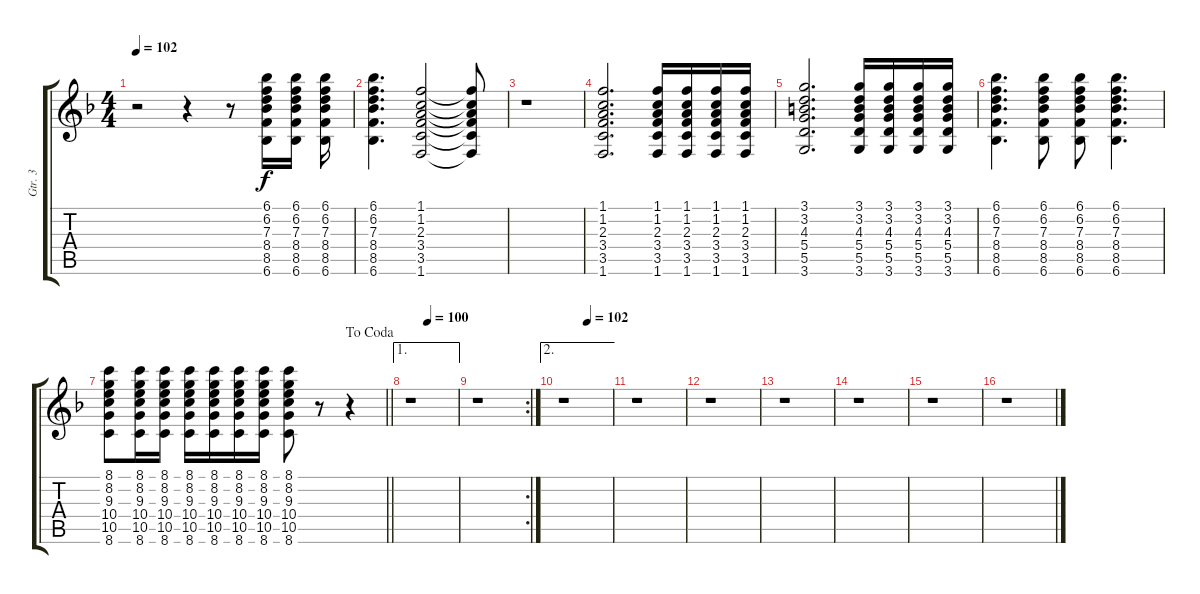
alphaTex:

\track ("Gtr. 3" "Gtr. 3") {instrument acousticguitarsteel}
\staff {score tabs}
\tuning (E4 B3 G3 D3 A2 E2) {hide}
\ts (4 4)
\tempo 102
\clef g2
\ks f
r.2{dy f} r.4 r.8 (6.1 6.2 7.3 8.4 8.5 6.6).16 (6.1 6.2 7.3 8.4 8.5 6.6).16 (6.1 6.2 7.3 8.4 8.5 6.6).16 |
(6.1 6.2 7.3 8.4 8.5 6.6).4{d} (1.1 1.2 2.3 3.4 3.5 1.6).2 (1.1{t} 1.2{t} 2.3{t} 3.4{t} 3.5{t} 1.6{t}).8 |
r.1 |
(1.1 1.2 2.3 3.4 3.5 1.6).2{d} (1.1 1.2 2.3 3.4 3.5 1.6).16 (1.1 1.2 2.3 3.4 3.5 1.6).16 (1.1 1.2 2.3 3.4 3.5 1.6).16 (1.1 1.2 2.3 3.4 3.5 1.6).16 |
(3.1 3.2 4.3 5.4 5.5 3.6).2{d} (3.1 3.2 4.3 5.4 5.5 3.6).16 (3.1 3.2 4.3 5.4 5.5 3.6).16 (3.1 3.2 4.3 5.4 5.5 3.6).16 (3.1 3.2 4.3 5.4 5.5 3.6).16 |
(6.1 6.2 7.3 8.4 8.5 6.6).4{d} (6.1 6.2 7.3 8.4 8.5 6.6).8 (6.1 6.2 7.3 8.4 8.5 6.6).8 (6.1 6.2 7.3 8.4 8.5 6.6).4{d} |
\jump dacoda
\barLineRight lightlight
(8.1 8.2 9.3 10.4 10.5 8.6).8 (8.1 8.2 9.3 10.4 10.5 8.6).16 (8.1 8.2 9.3 10.4 10.5 8.6).16 (8.1 8.2 9.3 10.4 10.5 8.6).16 (8.1 8.2 9.3 10.4 10.5 8.6).16 (8.1 8.2 9.3 10.4 10.5 8.6).16 (8.1 8.2 9.3 10.4 10.5 8.6).16 (8.1 8.2 9.3 10.4 10.5 8.6).8 r.8 r.4 |
\ae 1
\tempo (100 0.375)
r.1 |
\rc 2
r.1 |
\ae 2
\tempo (102 0.5)
r.1 |
r.1 |
r.1 |
r.1 |
r.1 |
r.1 |
r.1
